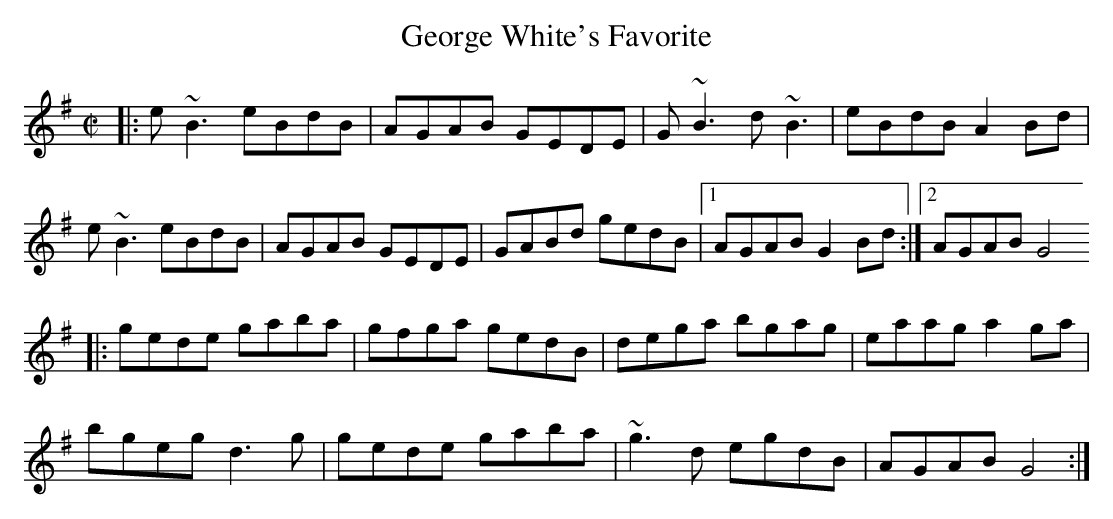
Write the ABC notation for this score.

X:1
T:George White's Favorite
M:C|
K:G
|: e~B3 eBdB | AGAB GEDE | G~B3 d~B3 | eBdB A2Bd |
e~B3 eBdB | AGAB GEDE | GABd gedB |1 AGAB G2Bd :|2 AGAB G4
|:gede gaba | gfga gedB | dega bgag | eaag a2 ga |
bgeg d3g | gede gaba | ~g3d egdB | AGAB G4 :|
